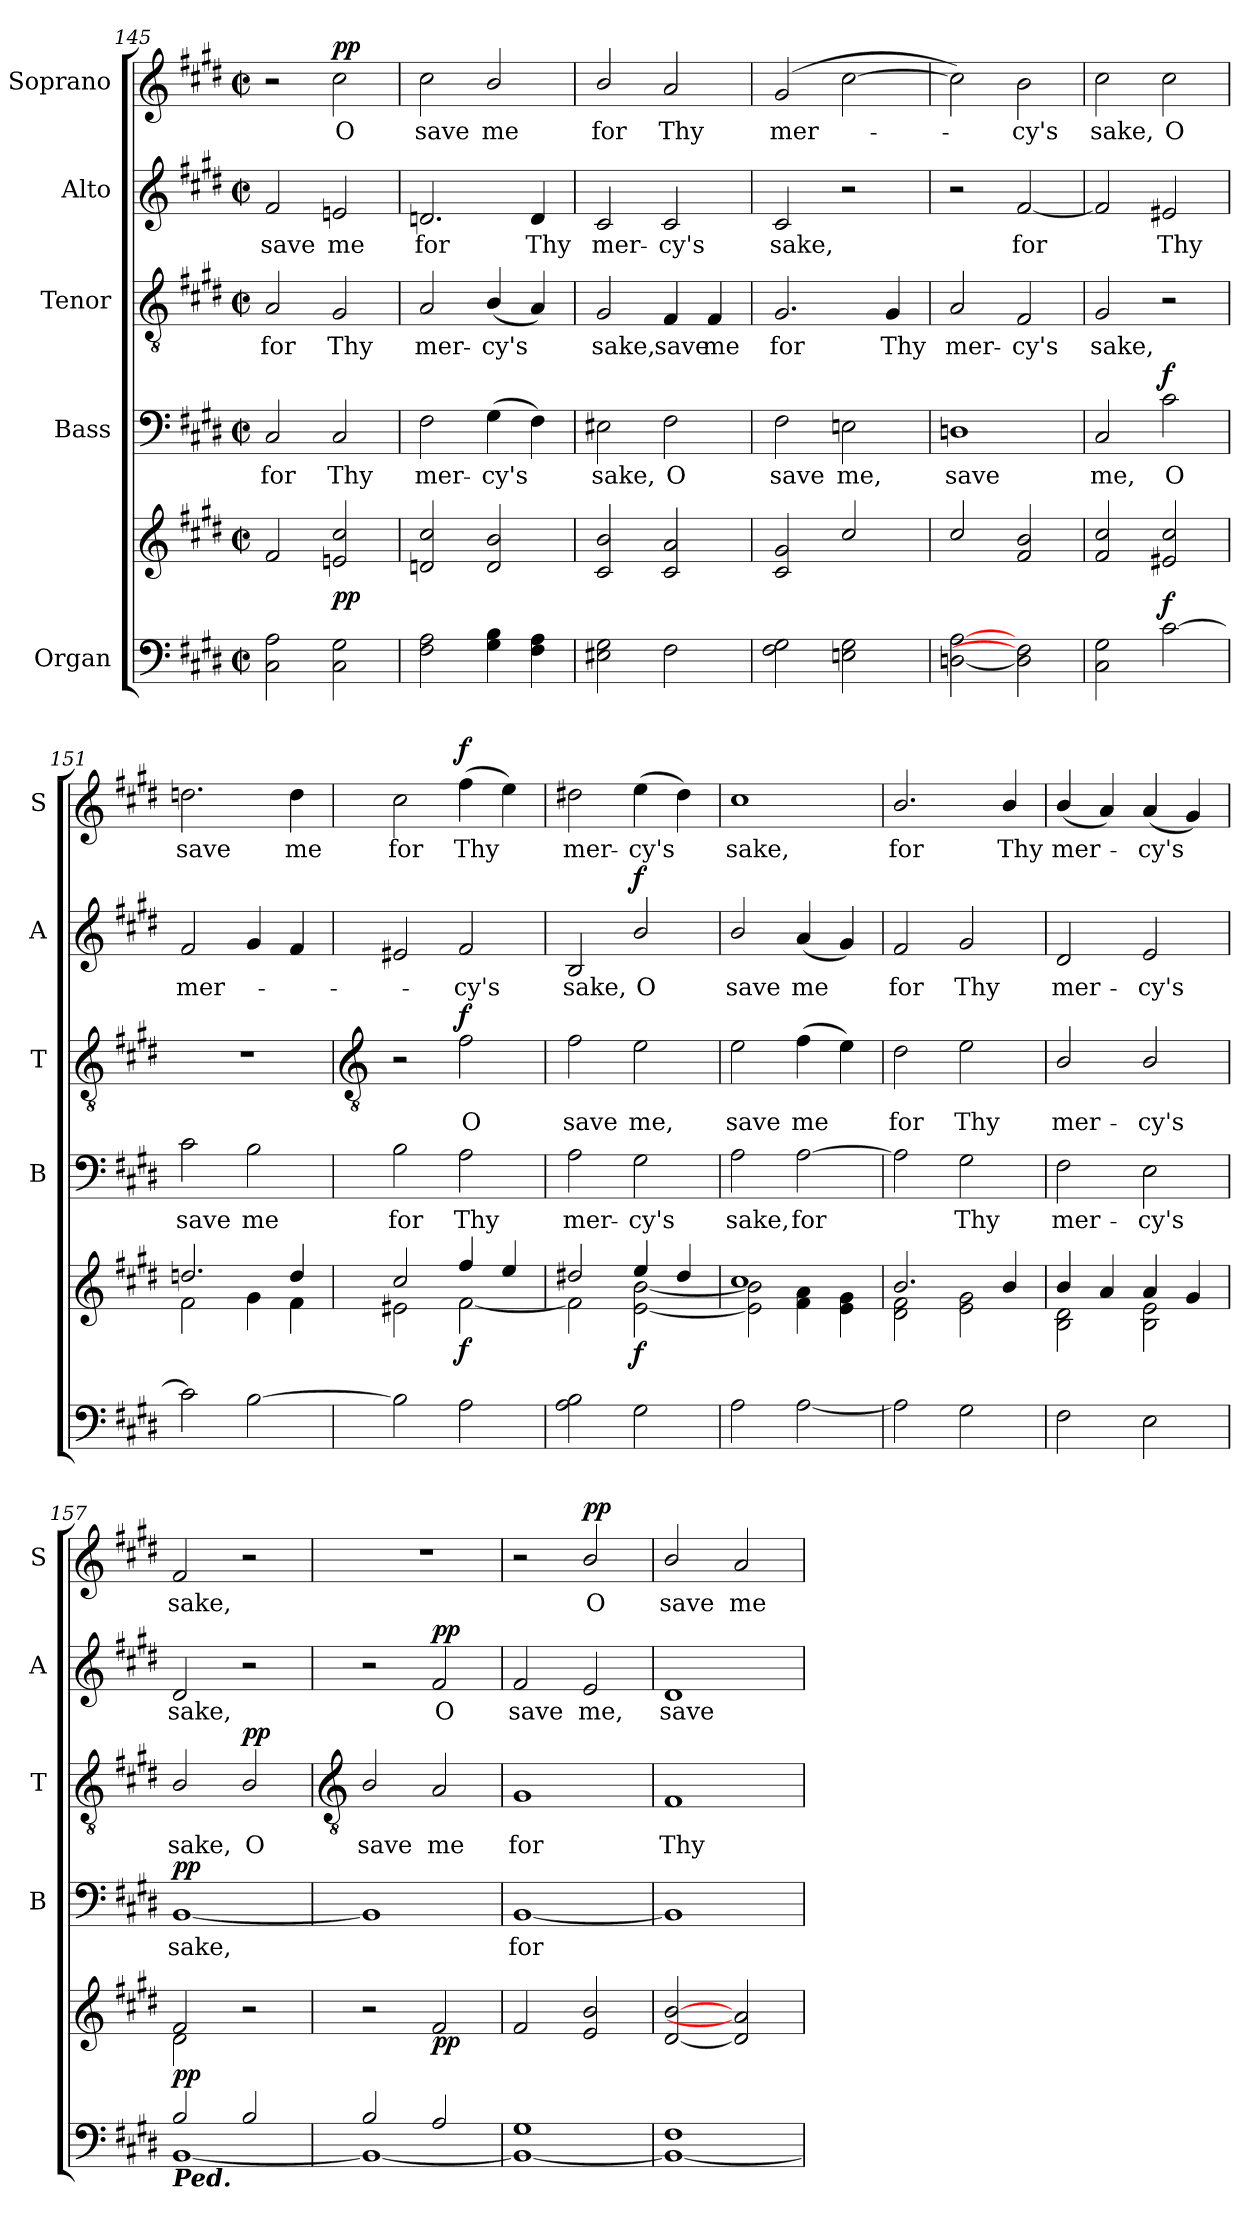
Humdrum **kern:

**kern	**kern	**dynam	**kern	**text	**dynam	**kern	**text	**dynam	**kern	**text	**dynam	**kern	**text	**dynam
*part5	*part5	*part5	*part4	*part4	*part4	*part3	*part3	*part3	*part2	*part2	*part2	*part1	*part1	*part1
*staff6	*staff5	*staff5/6	*staff4	*staff4	*staff4	*staff3	*staff3	*staff3	*staff2	*staff2	*staff2	*staff1	*staff1	*staff1
*I"Organ	*	*	*I"Bass	*	*	*I"Tenor	*	*	*I"Alto	*	*	*I"Soprano	*	*
*	*	*	*I'B	*	*	*I'T	*	*	*I'A	*	*	*I'S	*	*
!!LO:LB:g=z
*clefF4	*clefG2	*	*clefF4	*	*	*clefGv2	*	*	*clefG2	*	*	*clefG2	*	*
*k[f#c#g#d#]	*k[f#c#g#d#]	*	*k[f#c#g#d#]	*	*	*k[f#c#g#d#]	*	*	*k[f#c#g#d#]	*	*	*k[f#c#g#d#]	*	*
*E:	*E:	*	*E:	*	*	*E:	*	*	*E:	*	*	*E:	*	*
*M2/2	*M2/2	*	*M2/2	*	*	*M2/2	*	*	*M2/2	*	*	*M2/2	*	*
*met(c|)	*met(c|)	*	*met(c|)	*	*	*met(c|)	*	*	*met(c|)	*	*	*met(c|)	*	*
=145	=145	=145	=145	=145	=145	=145	=145	=145	=145	=145	=145	=145	=145	=145
*	*^	*	*	*	*	*	*	*	*	*	*	*	*	*
!	!	!	!	!	!LO:LY:b	!	!	!LO:LY:b	!	!	!LO:LY:b	!	!	!	!
2C# 2A	2f#/	1ryy	.	2C#	for	.	2A	for	.	2f#	save	.	2r	.	.
!	!	!	!LO:DY:b	!	!LO:LY:b	!	!	!LO:LY:b	!	!	!LO:LY:b	!	!	!LO:LY:b	!LO:DY:b
2C# 2G#	2en/ 2cc#/	.	pp	2C#	Thy	.	2G#	Thy	.	2en	me	.	2cc#	O	pp
=146	=146	=146	=146	=146	=146	=146	=146	=146	=146	=146	=146	=146	=146	=146	=146
!	!	!	!	!	!LO:LY:b	!	!	!LO:LY:b	!	!	!LO:LY:b	!	!	!LO:LY:b	!
2F# 2A	2dn/ 2cc#/	1ryy	.	2F#	mer-	.	2A	mer-	.	2.dn	for	.	2cc#	save	.
!	!	!	!	!	!LO:LY:b	!	!	!LO:LY:b	!	!	!	!	!	!LO:LY:b	!
4G# 4B	2d/ 2b/	.	.	(>4G#	-cy's	.	(<4B/	-cy's	.	.	.	.	2b/	me	.
!	!	!	!	!	!	!	!	!	!	!	!LO:LY:b	!	!	!	!
4F# 4A	.	.	.	4F#)	.	.	4A)	.	.	4d	Thy	.	.	.	.
=147	=147	=147	=147	=147	=147	=147	=147	=147	=147	=147	=147	=147	=147	=147	=147
!	!	!	!	!	!LO:LY:b	!	!	!LO:LY:b	!	!	!LO:LY:b	!	!	!LO:LY:b	!
2E#X 2G#	2c#/ 2b/	1ryy	.	2E#X	sake,	.	2G#	sake,	.	2c#	mer-	.	2b/	for	.
!	!	!	!	!	!LO:LY:b	!	!	!LO:LY:b	!	!	!LO:LY:b	!	!	!LO:LY:b	!
2F#	2c#/ 2a/	.	.	2F#	O	.	4F#	save	.	2c#	-cy's	.	2a	Thy	.
!	!	!	!	!	!	!	!	!LO:LY:b	!	!	!	!	!	!	!
.	.	.	.	.	.	.	4F#	me	.	.	.	.	.	.	.
=148	=148	=148	=148	=148	=148	=148	=148	=148	=148	=148	=148	=148	=148	=148	=148
!	!	!	!	!	!LO:LY:b	!	!	!LO:LY:b	!	!	!LO:LY:b	!	!	!LO:LY:b	!
2F# 2G#	2c#/ 2g#/	1ryy	.	2F#	save	.	2.G#	for	.	2c#	sake,	.	(>2g#	mer-	.
!	!	!	!	!	!LO:LY:b	!	!	!	!	!	!	!	!	!	!
2En 2G#	2cc#/	.	.	2En	me,	.	.	.	.	2r	.	.	[2cc#	.	.
!	!	!	!	!	!	!	!	!LO:LY:b	!	!	!	!	!	!	!
.	.	.	.	.	.	.	4G#	Thy	.	.	.	.	.	.	.
=149	=149	=149	=149	=149	=149	=149	=149	=149	=149	=149	=149	=149	=149	=149	=149
!	!	!	!	!	!LO:LY:b	!	!	!LO:LY:b	!	!	!	!	!	!	!
[2Dn [2A	2cc#/	1ryy	.	1Dn	save	.	2A	mer-	.	2r	.	.	2cc#])	.	.
!	!	!	!	!	!	!	!	!LO:LY:b	!	!	!LO:LY:b	!	!	!LO:LY:b	!
2D] 2F#]	2f#/ 2b/	.	.	.	.	.	2F#	-cy's	.	[2f#	for	.	2b	cy's	.
=150	=150	=150	=150	=150	=150	=150	=150	=150	=150	=150	=150	=150	=150	=150	=150
!	!	!	!	!	!LO:LY:b	!	!	!LO:LY:b	!	!	!	!	!	!LO:LY:b	!
2C# 2G#	2f#/ 2cc#/	1ryy	.	2C#	me,	.	2G#	sake,	.	2f#]	.	.	2cc#	sake,	.
!	!	!	!LO:DY:a=2	!	!LO:LY:b	!LO:DY:b	!	!	!	!	!LO:LY:b	!	!	!LO:LY:b	!
[2c#	2e#X/ 2cc#/	.	f	2c#	O	f	2r	.	.	2e#X	Thy	.	2cc#	O	.
=151	=151	=151	=151	=151	=151	=151	=151	=151	=151	=151	=151	=151	=151	=151	=151
!	!	!	!	!	!LO:LY:b	!	!	!	!	!	!LO:LY:b	!	!	!LO:LY:b	!
2c#]	2.ddn/	2f#\	.	2c#	save	.	1r	.	.	2f#	mer-	.	2.ddn	save	.
!	!	!	!	!	!LO:LY:b	!	!	!	!	!	!	!	!	!	!
[2B	.	4g#\	.	2B	me	.	.	.	.	4g#	.	.	.	.	.
!	!	!	!	!	!	!	!	!	!	!	!	!	!	!LO:LY:b	!
.	4dd/	4f#\	.	.	.	.	.	.	.	4f#	.	.	4dd	me	.
!!LO:LB:g=z
=152	=152	=152	=152	=152	=152	=152	=152	=152	=152	=152	=152	=152	=152	=152	=152
*	*	*	*	*	*	*	*clefGv2	*	*	*	*	*	*	*	*
*^	*	*	*	*	*	*	*	*	*	*	*	*	*	*	*
!	!	!	!	!	!	!LO:LY:b	!	!	!	!	!	!	!	!	!LO:LY:b	!
1ryy	2B\]	2cc#/	2e#X\	.	2B	for	.	2r	.	.	2e#X	.	.	2cc#	for	.
!	!	!	!	!LO:DY:b	!	!LO:LY:b	!	!	!LO:LY:b	!LO:DY:b	!	!LO:LY:b	!	!	!LO:LY:b	!LO:DY:b
.	2A\	4ff#/	[2f#\	f	2A	Thy	.	2f#	O	f	2f#	cy's	.	(>4ff#	Thy	f
.	.	4ee/	.	.	.	.	.	.	.	.	.	.	.	4ee)	.	.
=153	=153	=153	=153	=153	=153	=153	=153	=153	=153	=153	=153	=153	=153	=153	=153	=153
!	!	!	!	!	!	!LO:LY:b	!	!	!LO:LY:b	!	!	!LO:LY:b	!	!	!LO:LY:b	!
1ryy	2A\ 2B\	2dd#X/	2f#\]	.	2A	mer-	.	2f#	save	.	2B	sake,	.	2dd#X	mer-	.
!	!	!	!	!LO:DY:b	!	!LO:LY:b	!	!	!LO:LY:b	!	!	!LO:LY:b	!LO:DY:b	!	!LO:LY:b	!
.	2G#\	4ee/	[2e\ [2b\	f	2G#	-cy's	.	2e	me,	.	2b/	O	f	(>4ee	-cy's	.
.	.	4dd#/	.	.	.	.	.	.	.	.	.	.	.	4dd#)	.	.
=154	=154	=154	=154	=154	=154	=154	=154	=154	=154	=154	=154	=154	=154	=154	=154	=154
!	!	!	!	!	!	!LO:LY:b	!	!	!LO:LY:b	!	!	!LO:LY:b	!	!	!LO:LY:b	!
1ryy	2A\	1cc#/	2e\] 2b\]	.	2A	sake,	.	2e	save	.	2b/	save	.	1cc#	sake,	.
!	!	!	!	!	!	!LO:LY:b	!	!	!LO:LY:b	!	!	!LO:LY:b	!	!	!	!
.	[2A\	.	4f#\ 4a\	.	[2A	for	.	(>4f#	me	.	(<4a	me	.	.	.	.
.	.	.	4e\ 4g#\	.	.	.	.	4e)	.	.	4g#)	.	.	.	.	.
=155	=155	=155	=155	=155	=155	=155	=155	=155	=155	=155	=155	=155	=155	=155	=155	=155
!	!	!	!	!	!	!	!	!	!LO:LY:b	!	!	!LO:LY:b	!	!	!LO:LY:b	!
1ryy	2A\]	2.b/	2d#\ 2f#\	.	2A]	.	.	2d#	for	.	2f#	for	.	2.b/	for	.
!	!	!	!	!	!	!LO:LY:b	!	!	!LO:LY:b	!	!	!LO:LY:b	!	!	!	!
.	2G#\	.	2e\ 2g#\	.	2G#	Thy	.	2e	Thy	.	2g#	Thy	.	.	.	.
!	!	!	!	!	!	!	!	!	!	!	!	!	!	!	!LO:LY:b	!
.	.	4b/	.	.	.	.	.	.	.	.	.	.	.	4b/	Thy	.
=156	=156	=156	=156	=156	=156	=156	=156	=156	=156	=156	=156	=156	=156	=156	=156	=156
!	!	!	!	!	!	!LO:LY:b	!	!	!LO:LY:b	!	!	!LO:LY:b	!	!	!LO:LY:b	!
1ryy	2F#\	4b/	2B\ 2d#\	.	2F#	mer-	.	2B/	mer-	.	2d#	mer-	.	(<4b/	mer-	.
.	.	4a/	.	.	.	.	.	.	.	.	.	.	.	4a)	.	.
!	!	!	!	!	!	!LO:LY:b	!	!	!LO:LY:b	!	!	!LO:LY:b	!	!	!LO:LY:b	!
.	2E\	4a/	2B\ 2e\	.	2E	-cy's	.	2B/	-cy's	.	2e	-cy's	.	(<4a	cy's	.
.	.	4g#/	.	.	.	.	.	.	.	.	.	.	.	4g#)	.	.
=157	=157	=157	=157	=157	=157	=157	=157	=157	=157	=157	=157	=157	=157	=157	=157	=157
!LO:TX:b:Bi:t=Ped.	!	!	!	!	!	!	!	!	!	!	!	!	!	!	!	!
!	!	!	!	!LO:DY:a=2	!	!LO:LY:b	!LO:DY:b	!	!LO:LY:b	!	!	!LO:LY:b	!	!	!LO:LY:b	!
2B/	[1BB\	2f#/	2d#\	pp	[1BB	sake,	pp	2B/	sake,	.	2d#	sake,	.	2f#	sake,	.
!	!	!	!	!	!	!	!	!	!LO:LY:b	!LO:DY:b	!	!	!	!	!	!
2B/	.	2r	2ryy	.	.	.	.	2B/	O	pp	2r	.	.	2r	.	.
*	*	*v	*v	*	*	*	*	*	*	*	*	*	*	*	*	*
!!LO:LB:g=z
=158	=158	=158	=158	=158	=158	=158	=158	=158	=158	=158	=158	=158	=158	=158	=158
*	*	*	*	*	*	*	*clefGv2	*	*	*	*	*	*	*	*
*	*	*^	*	*	*	*	*	*	*	*	*	*	*	*	*
!	!	!	!	!	!	!	!	!	!LO:LY:b	!	!	!	!	!	!	!
*	*	*v	*v	*	*	*	*	*	*	*	*	*	*	*	*	*
2B/	1BB\_	2r	.	1BB]	.	.	2B/	save	.	2r	.	.	1r	.	.
!	!	!	!LO:DY:b	!	!	!	!	!LO:LY:b	!	!	!LO:LY:b	!LO:DY:b	!	!	!
2A/	.	2f#	pp	.	.	.	2A	me	.	2f#	O	pp	.	.	.
=159	=159	=159	=159	=159	=159	=159	=159	=159	=159	=159	=159	=159	=159	=159	=159
!	!	!	!	!	!LO:LY:b	!	!	!LO:LY:b	!	!	!LO:LY:b	!	!	!	!
1G#/	1BB\_	2f#	.	[1BB	for	.	1G#	for	.	2f#	save	.	2r	.	.
!	!	!	!	!	!	!	!	!	!	!	!LO:LY:b	!	!	!LO:LY:b	!LO:DY:b
.	.	2e/ 2b/	.	.	.	.	.	.	.	2e	me,	.	2b/	O	pp
=160	=160	=160	=160	=160	=160	=160	=160	=160	=160	=160	=160	=160	=160	=160	=160
!	!	!	!	!	!	!	!	!LO:LY:b	!	!	!LO:LY:b	!	!	!LO:LY:b	!
1F#/	1BB\_	[2d#/ [2b/	.	1BB]	.	.	1F#	Thy	.	1d#	save	.	2b/	save	.
!	!	!	!	!	!	!	!	!	!	!	!	!	!	!LO:LY:b	!
.	.	2d#] 2a]	.	.	.	.	.	.	.	.	.	.	2a	me	.
*v	*v	*	*	*	*	*	*	*	*	*	*	*	*	*	*
=	=	=	=	=	=	=	=	=	=	=	=	=	=	=
*-	*-	*-	*-	*-	*-	*-	*-	*-	*-	*-	*-	*-	*-	*-
